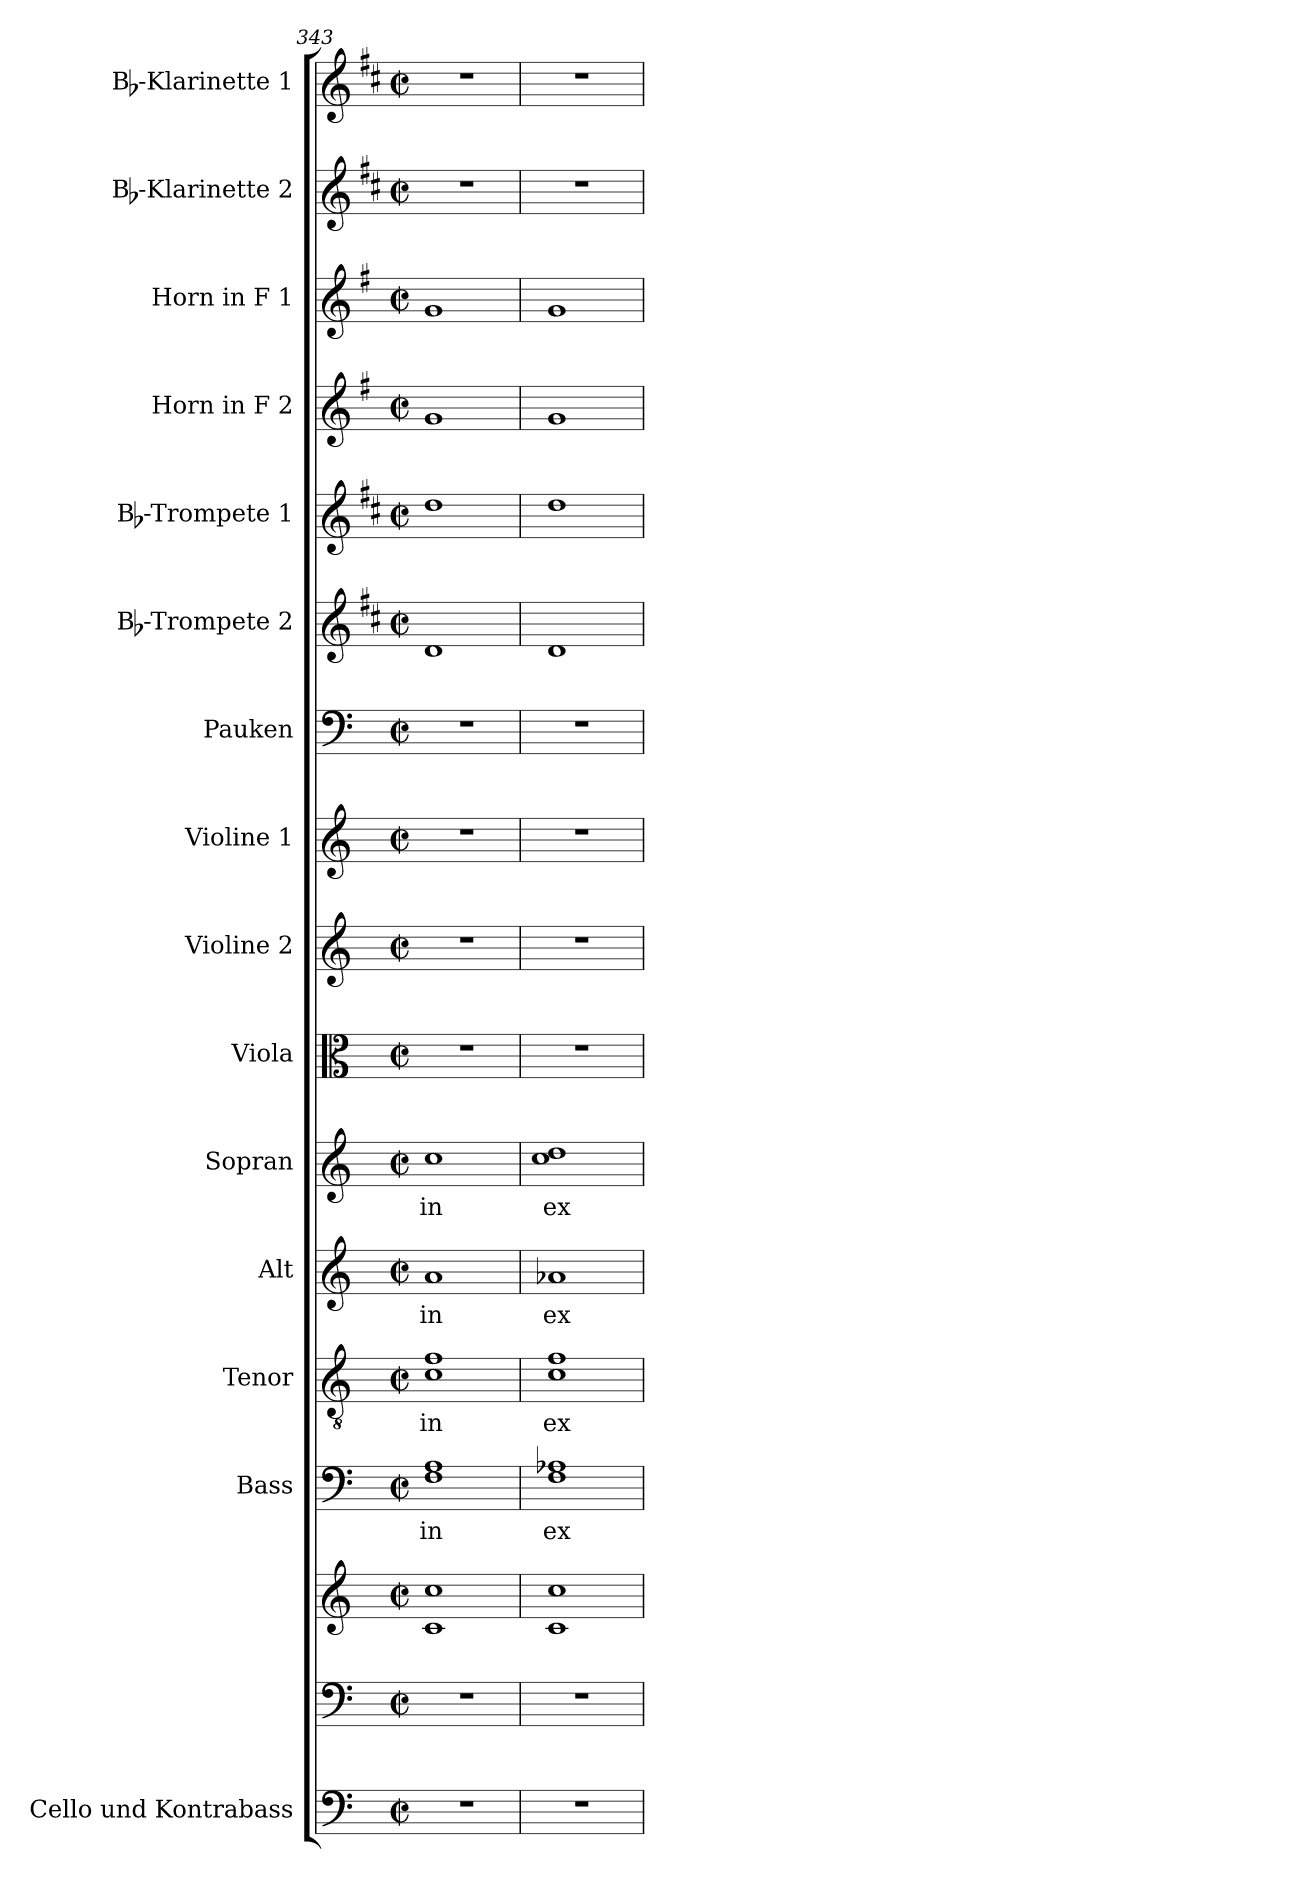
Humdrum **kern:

**kern	**kern	**kern	**kern	**text	**kern	**text	**kern	**text	**kern	**text	**kern	**kern	**kern	**kern	**kern	**kern	**kern	**kern	**kern	**kern
*part16	*part15	*part15	*part14	*part14	*part13	*part13	*part12	*part12	*part11	*part11	*part10	*part9	*part8	*part7	*part6	*part5	*part4	*part3	*part2	*part1
*staff17	*staff16	*staff15	*staff14	*staff14	*staff13	*staff13	*staff12	*staff12	*staff11	*staff11	*staff10	*staff9	*staff8	*staff7	*staff6	*staff5	*staff4	*staff3	*staff2	*staff1
*I"Cello und Kontrabass	*	*	*I"Bass	*	*I"Tenor	*	*I"Alt	*	*I"Sopran	*	*I"Viola	*I"Violine 2	*I"Violine 1	*I"Pauken	*I"Bb-Trompete 2	*I"Bb-Trompete 1	*I"Horn in F 2	*I"Horn in F 1	*I"Bb-Klarinette 2	*I"Bb-Klarinette 1
*I'Kb.	*	*	*I'B.	*	*I'T.	*	*I'A.	*	*I'S.	*	*I'Vla.	*I'Vl. 2	*I'Vl. 1	*I'Pk.	*I'Bb Trp. 2	*I'Bb Trp. 1	*	*	*I'Bb Kl. 2	*I'Bb Kl. 1
*clefF4	*clefF4	*clefG2	*clefF4	*	*clefGv2	*	*clefG2	*	*clefG2	*	*clefC3	*clefG2	*clefG2	*clefF4	*clefG2	*clefG2	*clefG2	*clefG2	*clefG2	*clefG2
*ITrd7c12	*	*	*	*	*	*	*	*	*	*	*	*	*	*	*ITrd1c2	*ITrd1c2	*ITrd4c7	*ITrd4c7	*ITrd1c2	*ITrd1c2
*k[]	*k[]	*k[]	*k[]	*	*k[]	*	*k[]	*	*k[]	*	*k[]	*k[]	*k[]	*k[]	*k[]	*k[]	*k[]	*k[]	*k[]	*k[]
*C:	*C:	*C:	*C:	*	*C:	*	*C:	*	*C:	*	*C:	*C:	*C:	*C:	*C:	*C:	*C:	*C:	*C:	*C:
*M2/2	*M2/2	*M2/2	*M2/2	*	*M2/2	*	*M2/2	*	*M2/2	*	*M2/2	*M2/2	*M2/2	*M2/2	*M2/2	*M2/2	*M2/2	*M2/2	*M2/2	*M2/2
*met(c|)	*met(c|)	*met(c|)	*met(c|)	*	*met(c|)	*	*met(c|)	*	*met(c|)	*	*met(c|)	*met(c|)	*met(c|)	*met(c|)	*met(c|)	*met(c|)	*met(c|)	*met(c|)	*met(c|)	*met(c|)
=343	=343	=343	=343	=343	=343	=343	=343	=343	=343	=343	=343	=343	=343	=343	=343	=343	=343	=343	=343	=343
!	!	!	!	!LO:LY:b	!	!LO:LY:b	!	!LO:LY:b	!	!LO:LY:b	!	!	!	!	!	!	!	!	!	!
*	*	*	*^	*	*	*	*	*	*	*	*	*	*	*	*	*	*	*	*	*
1r	1r	1c 1cc	1A	1F	in	1c 1f	in	1a	in	1cc	in	1r	1r	1r	1r	1c	1cc	1c	1c	1r	1r
=344	=344	=344	=344	=344	=344	=344	=344	=344	=344	=344	=344	=344	=344	=344	=344	=344	=344	=344	=344	=344	=344
!	!	!	!	!	!LO:LY:b	!	!LO:LY:b	!	!LO:LY:b	!	!LO:LY:b	!	!	!	!	!	!	!	!	!	!
1r	1r	1c 1cc	1A-X	1F	ex-	1c 1f	ex-	1a-X	ex-	1cc 1dd	ex-	1r	1r	1r	1r	1c	1cc	1c	1c	1r	1r
*	*	*	*v	*v	*	*	*	*	*	*	*	*	*	*	*	*	*	*	*	*	*
=	=	=	=	=	=	=	=	=	=	=	=	=	=	=	=	=	=	=	=	=
*-	*-	*-	*-	*-	*-	*-	*-	*-	*-	*-	*-	*-	*-	*-	*-	*-	*-	*-	*-	*-
